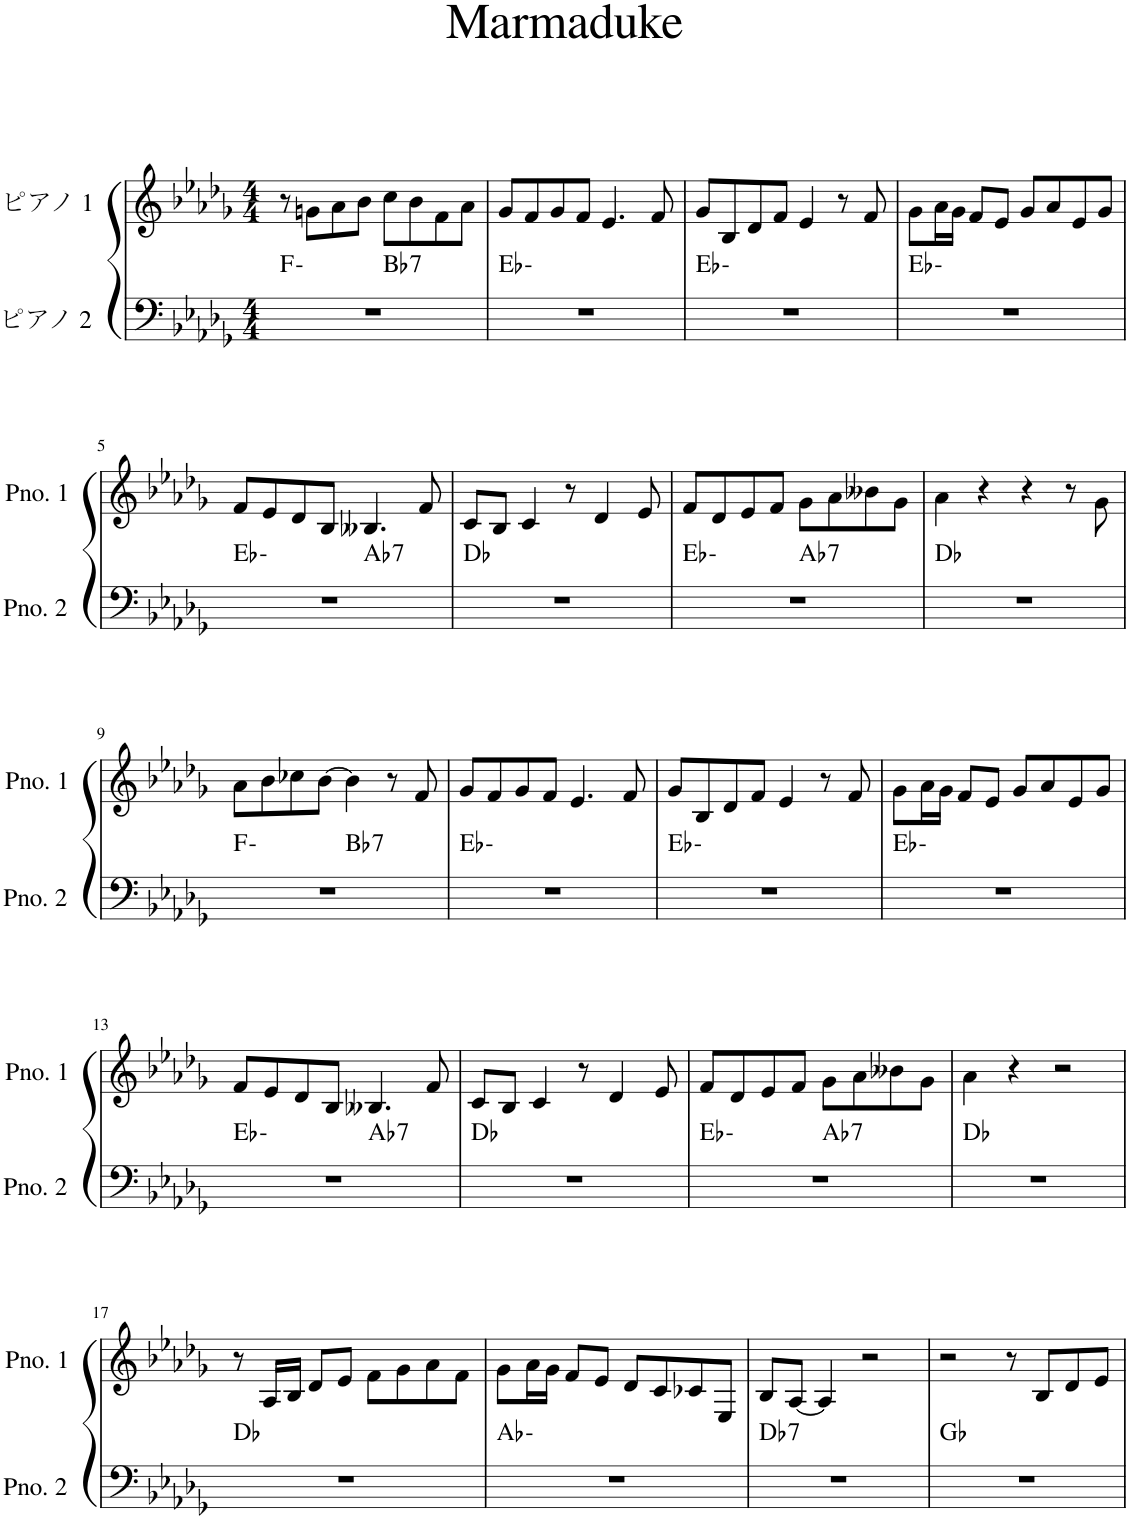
**kern	**harte	**kern
*part2	*part2	*part1
*staff2	*	*staff1
*I"ピアノ 2	*	*I"ピアノ 1
*clefF4	*	*clefG2
*k[b-e-a-d-g-]	*	*k[b-e-a-d-g-]
*M4/4	*	*M4/4
=1	=1	=1
*^	*	*
1r	2ryy	F:min	8r
.	.	.	8gn\L
.	.	.	8a-\
.	.	.	8b-\J
!	!	!LO:H:kt=7	!
.	2ryy	Bb:7	8cc\L
.	.	.	8b-\
.	.	.	8f\
.	.	.	8a-\J
*v	*v	*	*
=2	=2	=2
1r	Eb:min	8g-/L
.	.	8f/
.	.	8g-/
.	.	8f/J
.	.	4.e-/
.	.	8f/
=3	=3	=3
1r	Eb:min	8g-/L
.	.	8B-/
.	.	8d-/
.	.	8f/J
.	.	4e-/
.	.	8r
.	.	8f/
=4	=4	=4
1r	Eb:min	8g-\L
.	.	16a-\L
.	.	16g-\JJ
.	.	8f/L
.	.	8e-/J
.	.	8g-/L
.	.	8a-/
.	.	8e-/
.	.	8g-/J
!!LO:LB:g=z
=5	=5	=5
*^	*	*
1r	2ryy	Eb:min	8f/L
.	.	.	8e-/
.	.	.	8d-/
.	.	.	8B-/J
!	!	!LO:H:kt=7	!
.	2ryy	Ab:7	4.B--X/
.	.	.	8f/
*v	*v	*	*
=6	=6	=6
1r	Db:maj	8c/L
.	.	8B-/J
.	.	4c/
.	.	8r
.	.	4d-/
.	.	8e-/
=7	=7	=7
*^	*	*
1r	2ryy	Eb:min	8f/L
.	.	.	8d-/
.	.	.	8e-/
.	.	.	8f/J
!	!	!LO:H:kt=7	!
.	2ryy	Ab:7	8g-\L
.	.	.	8a-\
.	.	.	8b--X\
.	.	.	8g-\J
*v	*v	*	*
=8	=8	=8
1r	Db:maj	4a-\
.	.	4r
.	.	4r
.	.	8r
.	.	8g-\
!!LO:LB:g=z
=9	=9	=9
*^	*	*
1r	2ryy	F:min	8a-\L
.	.	.	8b-\
.	.	.	8cc-X\
.	.	.	[8b-\J
!	!	!LO:H:kt=7	!
.	2ryy	Bb:7	4b-\]
.	.	.	8r
.	.	.	8f/
*v	*v	*	*
=10	=10	=10
1r	Eb:min	8g-/L
.	.	8f/
.	.	8g-/
.	.	8f/J
.	.	4.e-/
.	.	8f/
=11	=11	=11
1r	Eb:min	8g-/L
.	.	8B-/
.	.	8d-/
.	.	8f/J
.	.	4e-/
.	.	8r
.	.	8f/
=12	=12	=12
1r	Eb:min	8g-\L
.	.	16a-\L
.	.	16g-\JJ
.	.	8f/L
.	.	8e-/J
.	.	8g-/L
.	.	8a-/
.	.	8e-/
.	.	8g-/J
!!LO:LB:g=z
=13	=13	=13
*^	*	*
1r	2ryy	Eb:min	8f/L
.	.	.	8e-/
.	.	.	8d-/
.	.	.	8B-/J
!	!	!LO:H:kt=7	!
.	2ryy	Ab:7	4.B--X/
.	.	.	8f/
*v	*v	*	*
=14	=14	=14
1r	Db:maj	8c/L
.	.	8B-/J
.	.	4c/
.	.	8r
.	.	4d-/
.	.	8e-/
=15	=15	=15
*^	*	*
1r	2ryy	Eb:min	8f/L
.	.	.	8d-/
.	.	.	8e-/
.	.	.	8f/J
!	!	!LO:H:kt=7	!
.	2ryy	Ab:7	8g-\L
.	.	.	8a-\
.	.	.	8b--X\
.	.	.	8g-\J
*v	*v	*	*
=16	=16	=16
1r	Db:maj	4a-\
.	.	4r
.	.	2r
!!LO:LB:g=z
=17	=17	=17
1r	Db:maj	8r
.	.	16A-/LL
.	.	16B-/JJ
.	.	8d-/L
.	.	8e-/J
.	.	8f\L
.	.	8g-\
.	.	8a-\
.	.	8f\J
=18	=18	=18
1r	Ab:min	8g-\L
.	.	16a-\L
.	.	16g-\JJ
.	.	8f/L
.	.	8e-/J
.	.	8d-/L
.	.	8c/
.	.	8c-X/
.	.	8E-/J
=19	=19	=19
!	!LO:H:kt=7	!
1r	Db:7	8B-/L
.	.	[8A-/J
.	.	4A-/]
.	.	2r
=20	=20	=20
1r	Gb:maj	2r
.	.	8r
.	.	8B-/L
.	.	8d-/
.	.	8e-/J
=	=	=
*-	*-	*-
